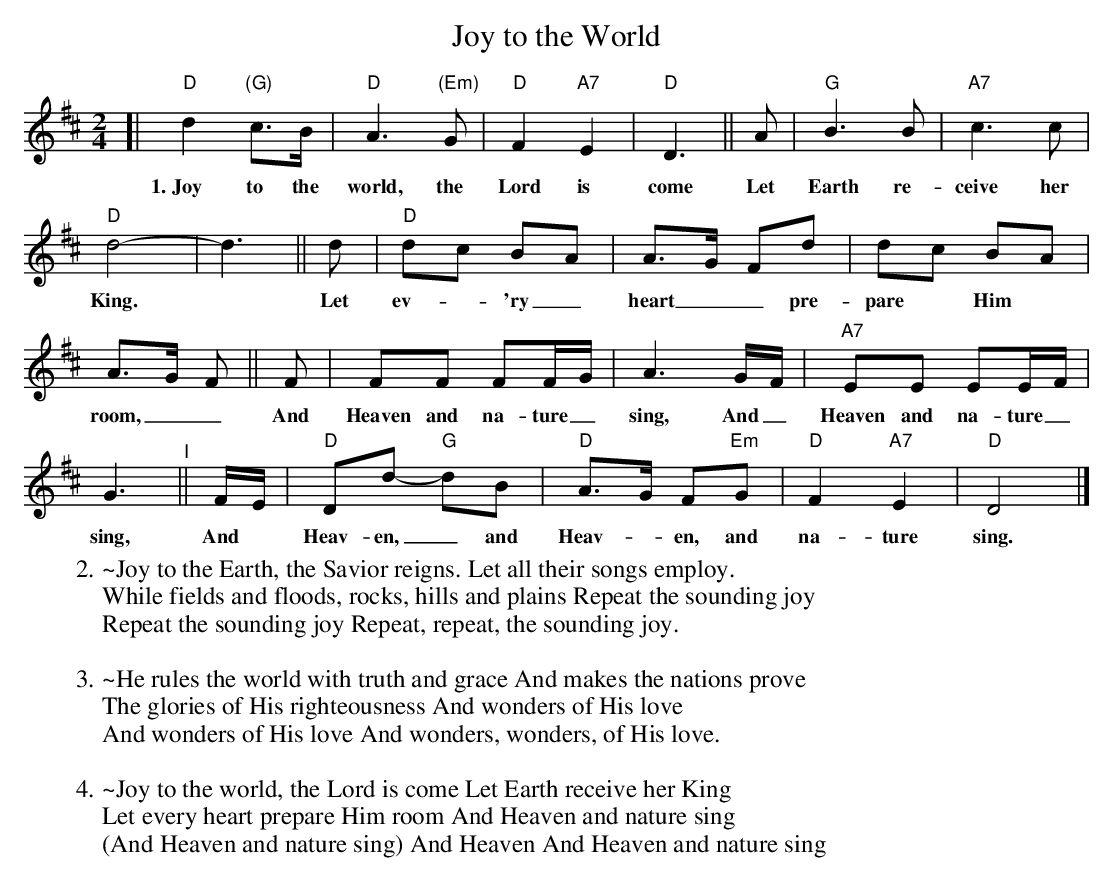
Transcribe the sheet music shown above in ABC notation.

X:1
T: Joy to the World
M: 2/4
L: 1/8
K: D
[| "D"d2 "(G)"c>B | "D"A3 "(Em)"G | "D"F2 "A7"E2 | "D"D3 ||
w:1.~Joy to the world, the Lord is come
A | "G"B3 B | "A7"c3 c | "D"d4 - | d3 ||
w: Let Earth re-ceive her King.
d | "D"dc BA | A>G Fd | dc BA | A>G F ||
w:Let ev-*'ry_ heart__ pre-pare* Him* room,__
F | FF FF/G/ | A3 G/F/ | "A7"EE EE/F/ | G3 "^I"||
w: And Heaven and na-ture_ sing, And_ Heaven and na-ture_ sing,
F/E/ | "D"Dd- "G"dB | "D"A>G F"Em"G | "D"F2 "A7"E2 | "D"D4 |]
w: And* Heav-en,_ and Heav-_en, and na-ture sing.
W:2.~Joy to the Earth, the Savior reigns. Let all their songs employ.
W: While fields and floods, rocks, hills and plains Repeat the sounding joy
W: Repeat the sounding joy Repeat, repeat, the sounding joy.
W:
W:3.~He rules the world with truth and grace And makes the nations prove
W: The glories of His righteousness And wonders of His love
W: And wonders of His love And wonders, wonders, of His love.
W:
W:4.~Joy to the world, the Lord is come Let Earth receive her King
W: Let every heart prepare Him room And Heaven and nature sing
W: (And Heaven and nature sing) And Heaven And Heaven and nature sing
